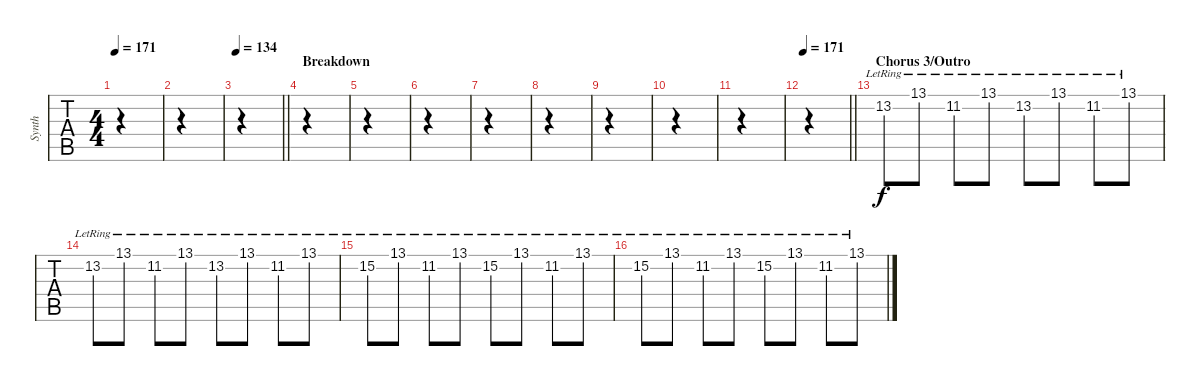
\track ("Synth" "Synth") {instrument acousticgrandpiano}
\staff {tabs}
\tuning (C4 G3 Eb3 Bb2 F2 Bb1) {hide}
\ts (4 4)
\tempo 171
\clef f4
\ks c
|
|
\tempo 134
\barLineRight lightlight
|
\section ("" "Breakdown")
|
|
|
|
|
|
|
|
\tempo 171
\barLineRight lightlight
|
\section ("" "Chorus 3/Outro")
13.2{lr}.8 13.1{lr}.8 11.2{lr}.8 13.1{lr}.8 13.2{lr}.8 13.1{lr}.8 11.2{lr}.8 13.1{lr}.8 |
13.2{lr}.8 13.1{lr}.8 11.2{lr}.8 13.1{lr}.8 13.2{lr}.8 13.1{lr}.8 11.2{lr}.8 13.1{lr}.8 |
15.2{lr}.8 13.1{lr}.8 11.2{lr}.8 13.1{lr}.8 15.2{lr}.8 13.1{lr}.8 11.2{lr}.8 13.1{lr}.8 |
15.2{lr}.8 13.1{lr}.8 11.2{lr}.8 13.1{lr}.8 15.2{lr}.8 13.1{lr}.8 11.2{lr}.8 13.1{lr}.8
